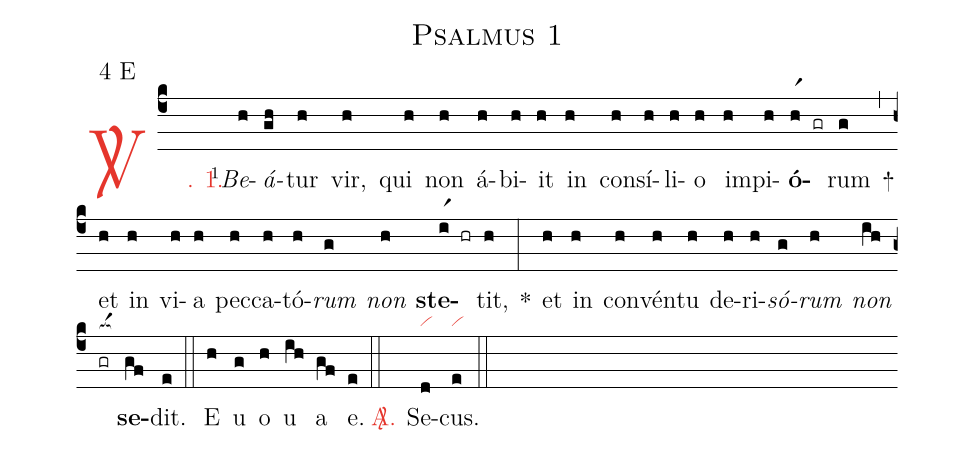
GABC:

name: Psalmus 1;
mode: 4;
mode-differentia: E;
nabc-lines: 1;
%%
(c4)

<c><sp>V/</sp>. 1.</c>() <v>\VSup{1}</v><i>Be</i>(h)<i>á</i>(gh)tur(h) vir,(h) qui(h) non(h) á(h)bi(h)it(h) in(h) con(h)sí(h)li(h)o(h) im(h)pi(h)<b>ó</b>(hr1 gr)rum(g) +(,) et(h) in(h) vi(h)a(h) pec(h)ca(h)tó(h)<i>rum</i>(g) <i>non</i>(h) <b>ste</b>(ir1 hr)tit,(h) *(:) et(h) in(h) con(h)vén(h)tu(h) de(h)ri(h)<i>só</i>(g)<i>rum</i>(h) <i>non</i>(ih) <nlba>(gr[ocba:1{])<b>se</b></nlba>(gf[ocba:0}])dit.(e) (::)

<eu>E(h) u(g) o(h) u(ih) a(gf) e.</eu>(e) (::)

<nlba><c><sp>A/</sp>.</c>() Se</nlba>(d|vi)cus.(e|vi) (::)
